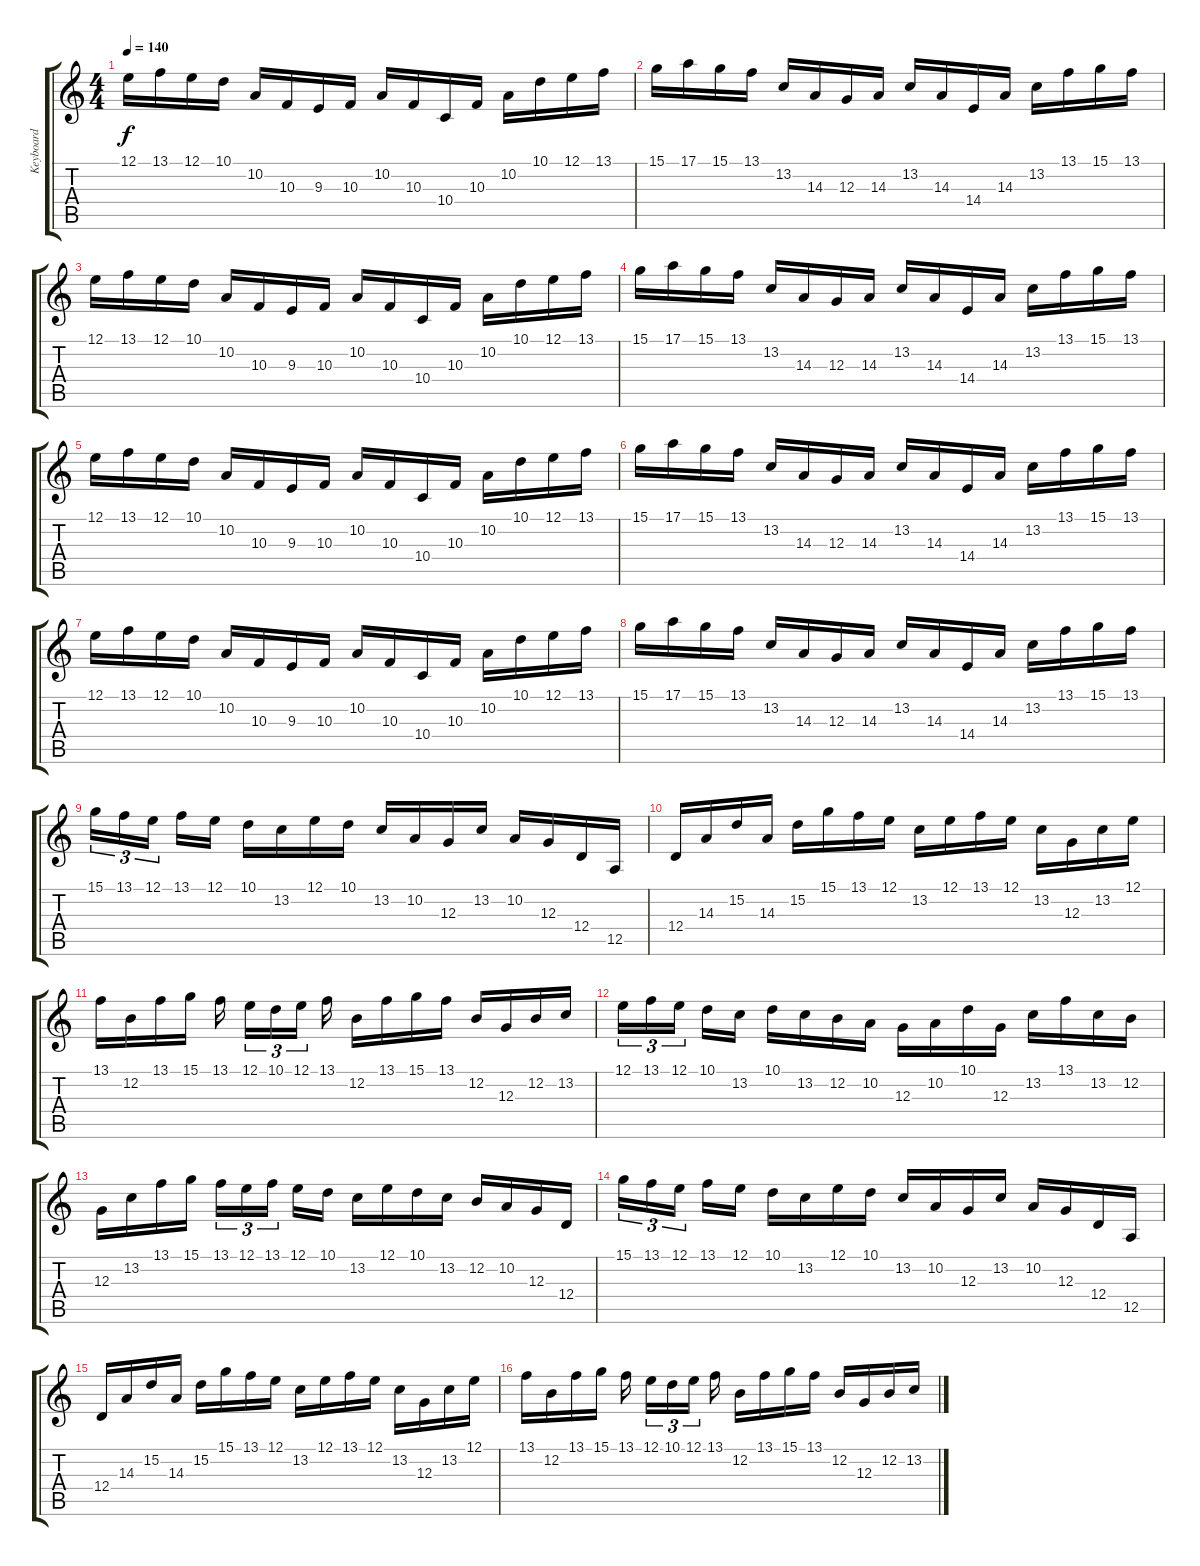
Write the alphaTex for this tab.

\track ("Keyboard" "Keyboard") {instrument acousticgrandpiano}
\staff {score tabs}
\tuning (E4 B3 G3 D3 A2 E2) {hide}
\ts (4 4)
\tempo 140
\clef g2
\ks c
12.1.16{dy f volume 9 balance 16} 13.1.16 12.1.16 10.1.16 10.2.16 10.3.16 9.3.16 10.3.16 10.2.16 10.3.16 10.4.16 10.3.16 10.2.16 10.1.16 12.1.16 13.1.16 |
15.1.16 17.1.16 15.1.16 13.1.16 13.2.16 14.3.16 12.3.16 14.3.16 13.2.16 14.3.16 14.4.16 14.3.16 13.2.16 13.1.16 15.1.16 13.1.16 |
12.1.16 13.1.16 12.1.16 10.1.16 10.2.16 10.3.16 9.3.16 10.3.16 10.2.16 10.3.16 10.4.16 10.3.16 10.2.16 10.1.16 12.1.16 13.1.16 |
15.1.16 17.1.16 15.1.16 13.1.16 13.2.16 14.3.16 12.3.16 14.3.16 13.2.16 14.3.16 14.4.16 14.3.16 13.2.16 13.1.16 15.1.16 13.1.16 |
12.1.16 13.1.16 12.1.16 10.1.16 10.2.16 10.3.16 9.3.16 10.3.16 10.2.16 10.3.16 10.4.16 10.3.16 10.2.16 10.1.16 12.1.16 13.1.16 |
15.1.16 17.1.16 15.1.16 13.1.16 13.2.16 14.3.16 12.3.16 14.3.16 13.2.16 14.3.16 14.4.16 14.3.16 13.2.16 13.1.16 15.1.16 13.1.16 |
12.1.16 13.1.16 12.1.16 10.1.16 10.2.16 10.3.16 9.3.16 10.3.16 10.2.16 10.3.16 10.4.16 10.3.16 10.2.16 10.1.16 12.1.16 13.1.16 |
15.1.16 17.1.16 15.1.16 13.1.16 13.2.16 14.3.16 12.3.16 14.3.16 13.2.16 14.3.16 14.4.16 14.3.16 13.2.16 13.1.16 15.1.16 13.1.16 |
15.1.16{tu (3 2) volume 11} 13.1.16{tu (3 2)} 12.1.16{tu (3 2)} 13.1.16 12.1.16 10.1.16 13.2.16 12.1.16 10.1.16 13.2.16 10.2.16 12.3.16 13.2.16 10.2.16 12.3.16 12.4.16 12.5.16 |
12.4.16 14.3.16 15.2.16 14.3.16 15.2.16 15.1.16 13.1.16 12.1.16 13.2.16 12.1.16 13.1.16 12.1.16 13.2.16 12.3.16 13.2.16 12.1.16 |
13.1.16 12.2.16 13.1.16 15.1.16 13.1.16 12.1.16{tu (3 2)} 10.1.16{tu (3 2)} 12.1.16{tu (3 2)} 13.1.16 12.2.16 13.1.16 15.1.16 13.1.16 12.2.16 12.3.16 12.2.16 13.2.16 |
12.1.16{tu (3 2)} 13.1.16{tu (3 2)} 12.1.16{tu (3 2)} 10.1.16 13.2.16 10.1.16 13.2.16 12.2.16 10.2.16 12.3.16 10.2.16 10.1.16 12.3.16 13.2.16 13.1.16 13.2.16 12.2.16 |
12.3.16 13.2.16 13.1.16 15.1.16 13.1.16{tu (3 2)} 12.1.16{tu (3 2)} 13.1.16{tu (3 2)} 12.1.16 10.1.16 13.2.16 12.1.16 10.1.16 13.2.16 12.2.16 10.2.16 12.3.16 12.4.16 |
15.1.16{tu (3 2)} 13.1.16{tu (3 2)} 12.1.16{tu (3 2)} 13.1.16 12.1.16 10.1.16 13.2.16 12.1.16 10.1.16 13.2.16 10.2.16 12.3.16 13.2.16 10.2.16 12.3.16 12.4.16 12.5.16 |
12.4.16 14.3.16 15.2.16 14.3.16 15.2.16 15.1.16 13.1.16 12.1.16 13.2.16 12.1.16 13.1.16 12.1.16 13.2.16 12.3.16 13.2.16 12.1.16 |
13.1.16 12.2.16 13.1.16 15.1.16 13.1.16 12.1.16{tu (3 2)} 10.1.16{tu (3 2)} 12.1.16{tu (3 2)} 13.1.16 12.2.16 13.1.16 15.1.16 13.1.16 12.2.16 12.3.16 12.2.16 13.2.16
